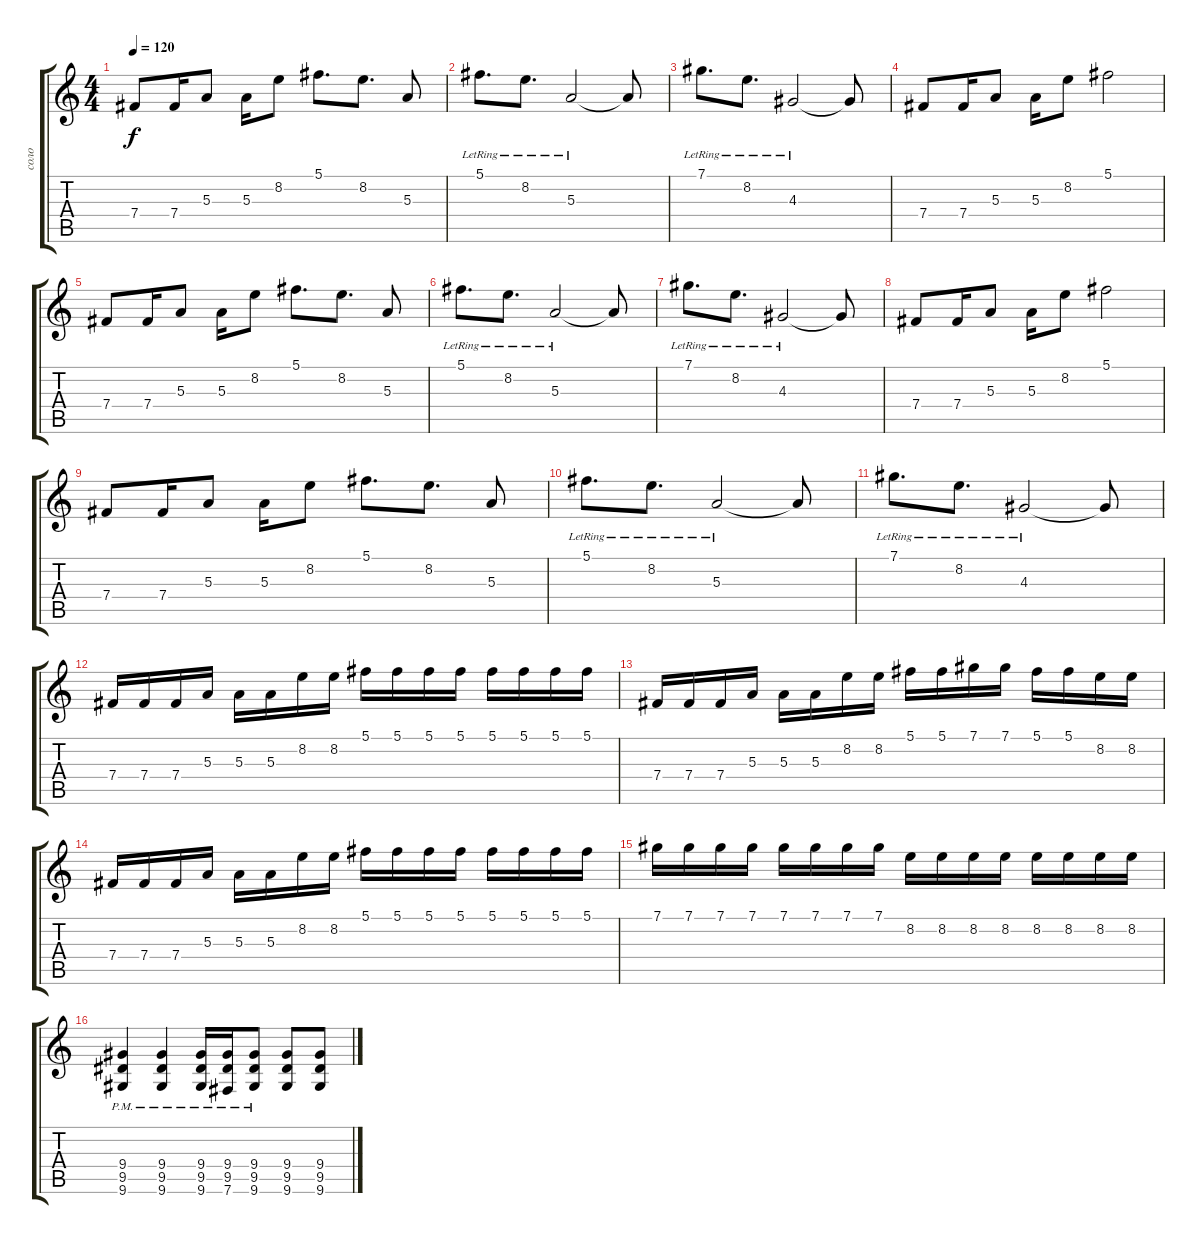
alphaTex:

\track ("соло" "соло") {instrument overdrivenguitar}
\staff {score tabs}
\tuning (Db4 Ab3 E3 B2 Gb2 B1) {hide}
\ts (4 4)
\tempo 120
\clef g2
\ks c
7.4.8{dy f} 7.4.16 5.3.8 5.3.16 8.2.8 5.1.8{d} 8.2.8{d} 5.3.8 |
5.1{lr}.8{d} 8.2{lr}.8{d} 5.3{lr}.2 5.3{t}.8 |
7.1{lr}.8{d} 8.2{lr}.8{d} 4.3{lr}.2 4.3{t}.8 |
7.4.8{instrument electricguitarclean} 7.4.16 5.3.8 5.3.16 8.2.8 5.1.2 |
7.4.8 7.4.16 5.3.8 5.3.16 8.2.8 5.1.8{d} 8.2.8{d} 5.3.8 |
5.1{lr}.8{d} 8.2{lr}.8{d} 5.3{lr}.2 5.3{t}.8 |
7.1{lr}.8{d} 8.2{lr}.8{d} 4.3{lr}.2 4.3{t}.8 |
7.4.8{instrument electricguitarclean} 7.4.16 5.3.8 5.3.16 8.2.8 5.1.2 |
7.4.8 7.4.16 5.3.8 5.3.16 8.2.8 5.1.8{d} 8.2.8{d} 5.3.8 |
5.1{lr}.8{d} 8.2{lr}.8{d} 5.3{lr}.2 5.3{t}.8 |
7.1{lr}.8{d} 8.2{lr}.8{d} 4.3{lr}.2 4.3{t}.8 |
7.4.16 7.4.16 7.4.16 5.3.16 5.3.16 5.3.16 8.2.16 8.2.16 5.1.16 5.1.16 5.1.16 5.1.16 5.1.16 5.1.16 5.1.16 5.1.16 |
7.4.16 7.4.16 7.4.16 5.3.16 5.3.16 5.3.16 8.2.16 8.2.16 5.1.16 5.1.16 7.1.16 7.1.16 5.1.16 5.1.16 8.2.16 8.2.16 |
7.4.16 7.4.16 7.4.16 5.3.16 5.3.16 5.3.16 8.2.16 8.2.16 5.1.16 5.1.16 5.1.16 5.1.16 5.1.16 5.1.16 5.1.16 5.1.16 |
7.1.16{instrument overdrivenguitar} 7.1.16 7.1.16 7.1.16 7.1.16 7.1.16 7.1.16 7.1.16 8.2.16 8.2.16 8.2.16 8.2.16 8.2.16 8.2.16 8.2.16 8.2.16 |
(9.4{pm} 9.5{pm} 9.6{pm}).4 (9.4{pm} 9.5{pm} 9.6{pm}).4 (9.4{pm} 9.5{pm} 9.6{pm}).16 (9.4{pm} 9.5{pm} 7.6{pm}).16 (9.4{pm} 9.5{pm} 9.6{pm}).8 (9.4 9.5 9.6).8 (9.4 9.5 9.6).8
